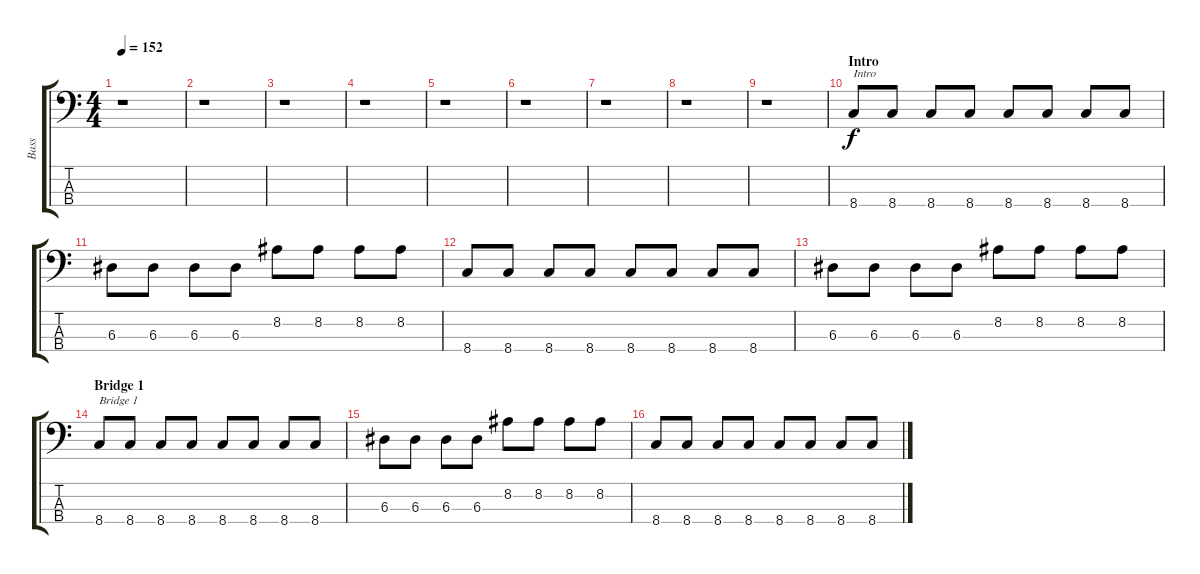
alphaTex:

\track ("Bass" "Bass") {instrument electricbasspick}
\staff {score tabs}
\tuning (G2 D2 A1 E1) {hide}
\ts (4 4)
\tempo 152
\clef f4
\ks c
r.1{dy f} |
r.1 |
r.1 |
r.1 |
r.1 |
r.1 |
r.1 |
r.1 |
r.1 |
\section ("" "Intro")
8.4.8{txt "Intro"} 8.4.8 8.4.8 8.4.8 8.4.8 8.4.8 8.4.8 8.4.8 |
6.3.8 6.3.8 6.3.8 6.3.8 8.2.8 8.2.8 8.2.8 8.2.8 |
8.4.8 8.4.8 8.4.8 8.4.8 8.4.8 8.4.8 8.4.8 8.4.8 |
6.3.8 6.3.8 6.3.8 6.3.8 8.2.8 8.2.8 8.2.8 8.2.8 |
\section ("" "Bridge 1")
8.4.8{txt "Bridge 1"} 8.4.8 8.4.8 8.4.8 8.4.8 8.4.8 8.4.8 8.4.8 |
6.3.8 6.3.8 6.3.8 6.3.8 8.2.8 8.2.8 8.2.8 8.2.8 |
8.4.8 8.4.8 8.4.8 8.4.8 8.4.8 8.4.8 8.4.8 8.4.8
